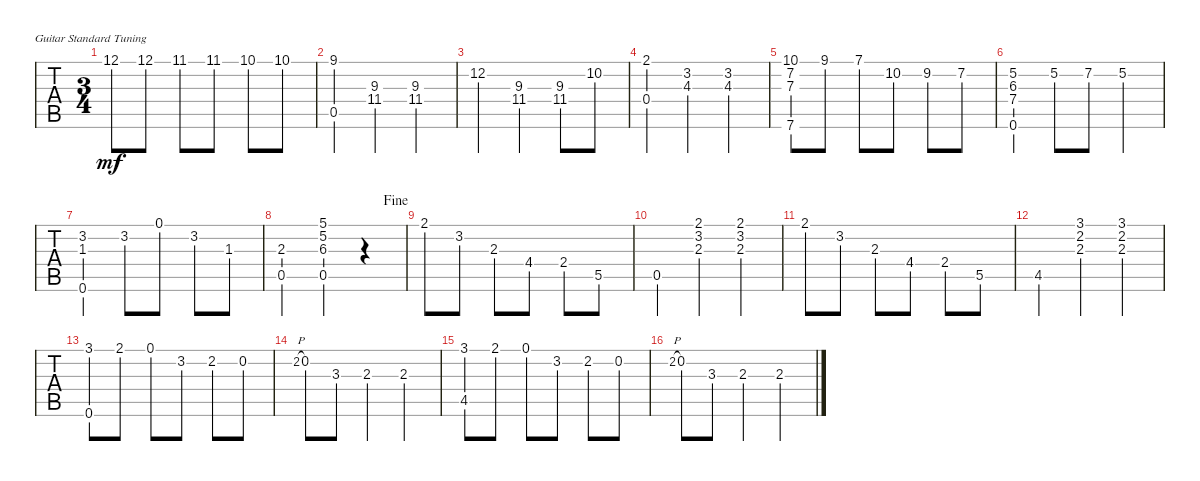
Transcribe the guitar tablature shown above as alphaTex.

\defaultSystemsLayout 4
\bracketExtendMode groupsimilarinstruments
\singleTrackTrackNamePolicy hidden
\multiTrackTrackNamePolicy hidden
\firstSystemTrackNameOrientation horizontal
\otherSystemsTrackNameOrientation horizontal
\track ("Nylon Guitar" "N-Gt") {instrument acousticguitarnylon}
\staff {tabs}
\tuning (E4 B3 G3 D3 A2 E2)
\ts (3 4)
\tempo (120 hide)
\clef g2
\ks a
12.1.8{dy mf} 12.1.8 11.1.8 11.1.8 10.1.8 10.1.8 |
(9.1 0.5).4 (9.3 11.4).4 (9.3 11.4).4 |
12.2.4 (9.3 11.4).4 (11.4 9.3).8 10.2.8 |
(2.1 0.4).4 (4.3 3.2).4 (4.3 3.2).4 |
(7.6 7.2 7.3 10.1).8 9.1.8 7.1.8 10.2.8 9.2.8 7.2.8 |
(5.2 6.3 7.4 0.6).4 5.2.8 7.2.8 5.2.4 |
(3.2 1.3 0.6).4 3.2.8 0.1.8 3.2.8 1.3.8 |
\jump fine
(2.3 0.5).4 (5.1 5.2 6.3{ac} 0.5).4 r.4 |
\ks d
2.1.8 3.2.8 2.3.8 4.4.8 2.4.8 5.5.8 |
0.5.4 (2.1 3.2 2.3).4 (2.3 3.2 2.1).4 |
2.1.8 3.2.8 2.3.8 4.4.8 2.4.8 5.5.8 |
4.5.4 (3.1 2.2 2.3).4 (2.3 2.2 3.1).4 |
(0.6 3.1).8 2.1.8 0.1.8 3.2.8 2.2.8 0.2.8 |
2.2{h}.8{gr} 0.2.8 3.3.8 2.3.4 2.3.4 |
(3.1 4.5).8 2.1.8 0.1.8 3.2.8 2.2.8 0.2.8 |
2.2{h}.8{gr} 0.2.8 3.3.8 2.3.4 2.3.4
